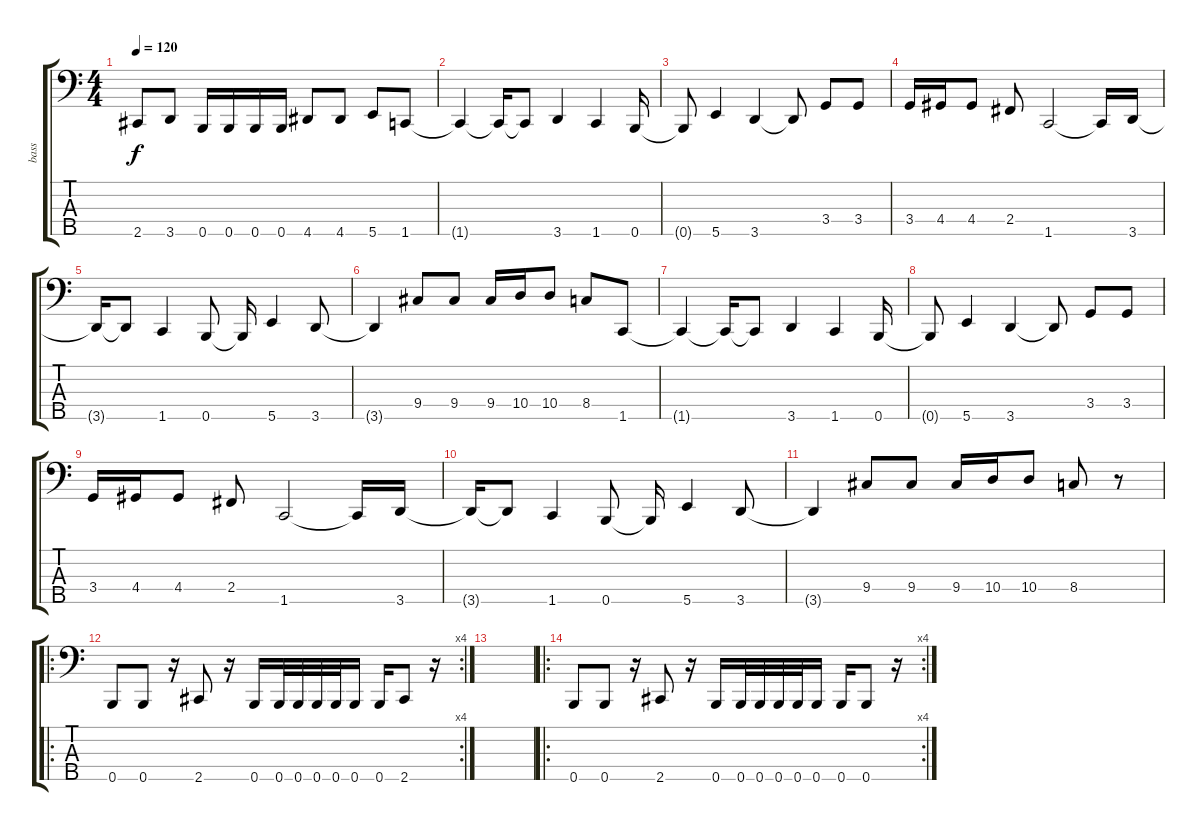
\track ("bass" "bass") {instrument electricbasspick}
\staff {score tabs}
\tuning (G2 D2 A1 E1 B0) {hide}
\ts (4 4)
\tempo 120
\clef f4
\ks c
2.5{t}.8{dy f} 3.5.8 0.5.16 0.5.16 0.5.16 0.5.16 4.5.8 4.5.8 5.5.8 1.5.8 |
1.5{t}.4 1.5{t}.16 1.5{t}.8 3.5.4 1.5.4 0.5.16 |
0.5{t}.8 5.5.4 3.5.4 3.5{t}.8 3.4.8 3.4.8 |
3.4.16 4.4.16 4.4.8 2.4.8 1.5.2 1.5{t}.16 3.5.16 |
3.5{t}.16 3.5{t}.8 1.5.4 0.5.8 0.5{t}.16 5.5.4 3.5.8 |
3.5{t}.4 9.4.8 9.4.8 9.4.16 10.4.16 10.4.8 8.4.8 1.5.8 |
1.5{t}.4 1.5{t}.16 1.5{t}.8 3.5.4 1.5.4 0.5.16 |
0.5{t}.8 5.5.4 3.5.4 3.5{t}.8 3.4.8 3.4.8 |
3.4.16 4.4.16 4.4.8 2.4.8 1.5.2 1.5{t}.16 3.5.16 |
3.5{t}.16 3.5{t}.8 1.5.4 0.5.8 0.5{t}.16 5.5.4 3.5.8 |
3.5{t}.4 9.4.8 9.4.8 9.4.16 10.4.16 10.4.8 8.4.8 r.8 |
\ro
\rc 4
0.5.8 0.5.8 r.16 2.5.8 r.16 0.5.16 0.5.32 0.5.32 0.5.32 0.5.32 0.5.16 0.5.16 2.5.8 r.16 |
|
\ro
\rc 4
0.5.8 0.5.8 r.16 2.5.8 r.16 0.5.16 0.5.32 0.5.32 0.5.32 0.5.32 0.5.16 0.5.16 0.5.8 r.16
